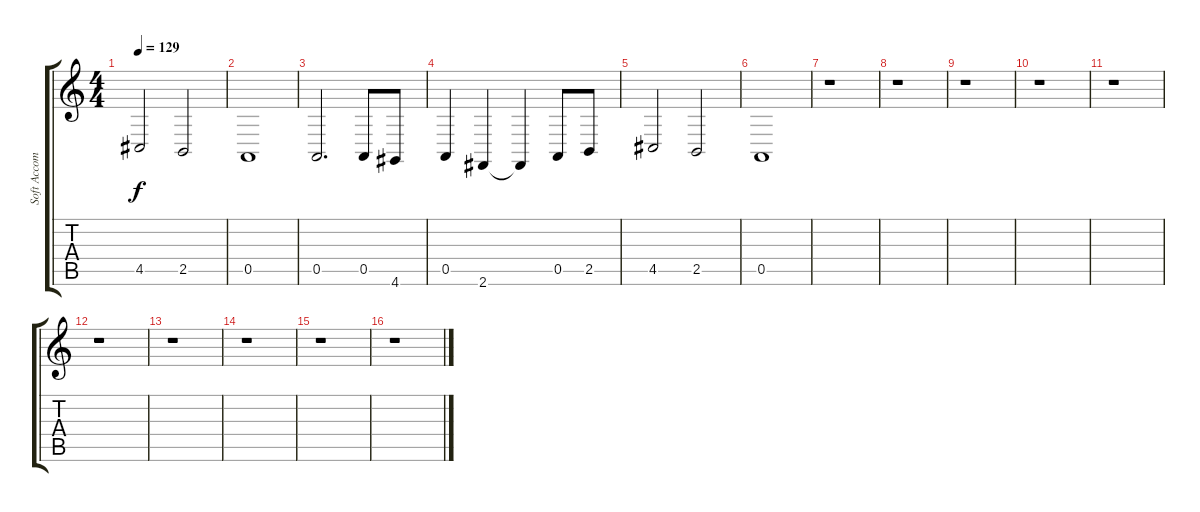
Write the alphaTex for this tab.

\track ("Soft Accompaniment" "Soft Accom") {instrument drawbarorgan}
\staff {score tabs}
\tuning (E4 B3 G3 D3 A2 E2) {hide}
\ts (4 4)
\tempo 129
\clef g2
\ks c
4.5.2{dy f} 2.5.2 |
0.5.1 |
0.5.2{d} 0.5.8 4.6.8 |
0.5.4 2.6.4 2.6{t}.4 0.5.8 2.5.8 |
4.5.2 2.5.2 |
0.5.1 |
r.1 |
r.1 |
r.1 |
r.1 |
r.1 |
r.1 |
r.1 |
r.1 |
r.1 |
r.1
